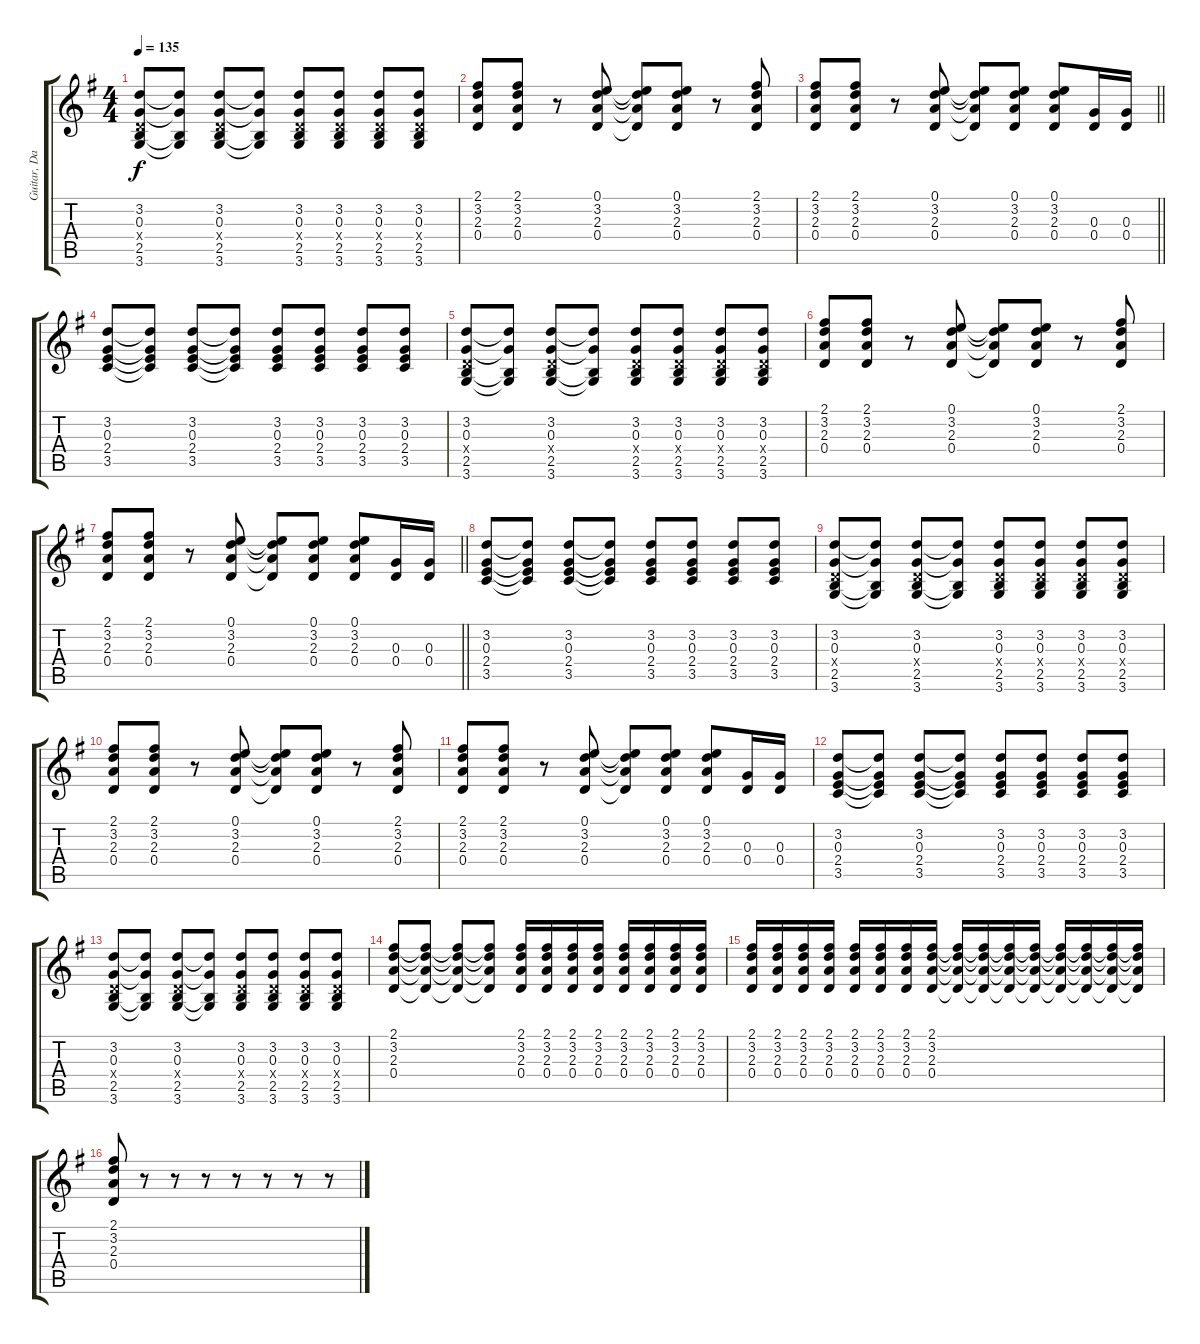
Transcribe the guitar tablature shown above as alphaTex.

\track ("Guitar, Dan" "Guitar, Da") {instrument distortionguitar}
\staff {score tabs}
\tuning (E4 B3 G3 D3 A2 E2) {hide}
\ts (4 4)
\tempo 135
\clef g2
\ks g
(3.2 0.3 0.4{x} 2.5 3.6).8{dy f} (3.2{t} 0.3{t} 2.5{t} 3.6{t}).8 (3.2 0.3 0.4{x} 2.5 3.6).8 (3.2{t} 0.3{t} 2.5{t} 3.6{t}).8 (3.2 0.3 0.4{x} 2.5 3.6).8 (3.2 0.3 0.4{x} 2.5 3.6).8 (3.2 0.3 0.4{x} 2.5 3.6).8 (3.2 0.3 0.4{x} 2.5 3.6).8 |
(2.1 3.2 2.3 0.4).8 (2.1 3.2 2.3 0.4).8 r.8 (0.1 3.2 2.3 0.4).8 (0.1{t} 3.2{t} 2.3{t} 0.4{t}).8 (0.1 3.2 2.3 0.4).8 r.8 (2.1 3.2 2.3 0.4).8 |
\barLineRight lightlight
(2.1 3.2 2.3 0.4).8 (2.1 3.2 2.3 0.4).8 r.8 (0.1 3.2 2.3 0.4).8 (0.1{t} 3.2{t} 2.3{t} 0.4{t}).8 (0.1 3.2 2.3 0.4).8 (0.1 3.2 2.3 0.4).8 (0.3 0.4).16 (0.3 0.4).16 |
(3.2 0.3 2.4 3.5).8 (3.2{t} 0.3{t} 2.4{t} 3.5{t}).8 (3.2 0.3 2.4 3.5).8 (3.2{t} 0.3{t} 2.4{t} 3.5{t}).8 (3.2 0.3 2.4 3.5).8 (3.2 0.3 2.4 3.5).8 (3.2 0.3 2.4 3.5).8 (3.2 0.3 2.4 3.5).8 |
(3.2 0.3 0.4{x} 2.5 3.6).8 (3.2{t} 0.3{t} 2.5{t} 3.6{t}).8 (3.2 0.3 0.4{x} 2.5 3.6).8 (3.2{t} 0.3{t} 2.5{t} 3.6{t}).8 (3.2 0.3 0.4{x} 2.5 3.6).8 (3.2 0.3 0.4{x} 2.5 3.6).8 (3.2 0.3 0.4{x} 2.5 3.6).8 (3.2 0.3 0.4{x} 2.5 3.6).8 |
(2.1 3.2 2.3 0.4).8 (2.1 3.2 2.3 0.4).8 r.8 (0.1 3.2 2.3 0.4).8 (0.1{t} 3.2{t} 2.3{t} 0.4{t}).8 (0.1 3.2 2.3 0.4).8 r.8 (2.1 3.2 2.3 0.4).8 |
\barLineRight lightlight
(2.1 3.2 2.3 0.4).8 (2.1 3.2 2.3 0.4).8 r.8 (0.1 3.2 2.3 0.4).8 (0.1{t} 3.2{t} 2.3{t} 0.4{t}).8 (0.1 3.2 2.3 0.4).8 (0.1 3.2 2.3 0.4).8 (0.3 0.4).16 (0.3 0.4).16 |
(3.2 0.3 2.4 3.5).8 (3.2{t} 0.3{t} 2.4{t} 3.5{t}).8 (3.2 0.3 2.4 3.5).8 (3.2{t} 0.3{t} 2.4{t} 3.5{t}).8 (3.2 0.3 2.4 3.5).8 (3.2 0.3 2.4 3.5).8 (3.2 0.3 2.4 3.5).8 (3.2 0.3 2.4 3.5).8 |
(3.2 0.3 0.4{x} 2.5 3.6).8 (3.2{t} 0.3{t} 2.5{t} 3.6{t}).8 (3.2 0.3 0.4{x} 2.5 3.6).8 (3.2{t} 0.3{t} 2.5{t} 3.6{t}).8 (3.2 0.3 0.4{x} 2.5 3.6).8 (3.2 0.3 0.4{x} 2.5 3.6).8 (3.2 0.3 0.4{x} 2.5 3.6).8 (3.2 0.3 0.4{x} 2.5 3.6).8 |
(2.1 3.2 2.3 0.4).8 (2.1 3.2 2.3 0.4).8 r.8 (0.1 3.2 2.3 0.4).8 (0.1{t} 3.2{t} 2.3{t} 0.4{t}).8 (0.1 3.2 2.3 0.4).8 r.8 (2.1 3.2 2.3 0.4).8 |
(2.1 3.2 2.3 0.4).8 (2.1 3.2 2.3 0.4).8 r.8 (0.1 3.2 2.3 0.4).8 (0.1{t} 3.2{t} 2.3{t} 0.4{t}).8 (0.1 3.2 2.3 0.4).8 (0.1 3.2 2.3 0.4).8 (0.3 0.4).16 (0.3 0.4).16 |
(3.2 0.3 2.4 3.5).8 (3.2{t} 0.3{t} 2.4{t} 3.5{t}).8 (3.2 0.3 2.4 3.5).8 (3.2{t} 0.3{t} 2.4{t} 3.5{t}).8 (3.2 0.3 2.4 3.5).8 (3.2 0.3 2.4 3.5).8 (3.2 0.3 2.4 3.5).8 (3.2 0.3 2.4 3.5).8 |
(3.2 0.3 0.4{x} 2.5 3.6).8 (3.2{t} 0.3{t} 2.5{t} 3.6{t}).8 (3.2 0.3 0.4{x} 2.5 3.6).8 (3.2{t} 0.3{t} 2.5{t} 3.6{t}).8 (3.2 0.3 0.4{x} 2.5 3.6).8 (3.2 0.3 0.4{x} 2.5 3.6).8 (3.2 0.3 0.4{x} 2.5 3.6).8 (3.2 0.3 0.4{x} 2.5 3.6).8 |
(2.1 3.2 2.3 0.4).8 (2.1{t} 3.2{t} 2.3{t} 0.4{t}).8 (2.1{t} 3.2{t} 2.3{t} 0.4{t}).8 (2.1{t} 3.2{t} 2.3{t} 0.4{t}).8 (2.1 3.2 2.3 0.4).16 (2.1 3.2 2.3 0.4).16 (2.1 3.2 2.3 0.4).16 (2.1 3.2 2.3 0.4).16 (2.1 3.2 2.3 0.4).16 (2.1 3.2 2.3 0.4).16 (2.1 3.2 2.3 0.4).16 (2.1 3.2 2.3 0.4).16 |
(2.1 3.2 2.3 0.4).16 (2.1 3.2 2.3 0.4).16 (2.1 3.2 2.3 0.4).16 (2.1 3.2 2.3 0.4).16 (2.1 3.2 2.3 0.4).16 (2.1 3.2 2.3 0.4).16 (2.1 3.2 2.3 0.4).16 (2.1 3.2 2.3 0.4).16 (2.1{t} 3.2{t} 2.3{t} 0.4{t}).16 (2.1{t} 3.2{t} 2.3{t} 0.4{t}).16 (2.1{t} 3.2{t} 2.3{t} 0.4{t}).16 (2.1{t} 3.2{t} 2.3{t} 0.4{t}).16 (2.1{t} 3.2{t} 2.3{t} 0.4{t}).16 (2.1{t} 3.2{t} 2.3{t} 0.4{t}).16 (2.1{t} 3.2{t} 2.3{t} 0.4{t}).16 (2.1{t} 3.2{t} 2.3{t} 0.4{t}).16 |
(2.1 3.2 2.3 0.4).8 r.8 r.8 r.8 r.8 r.8 r.8 r.8
